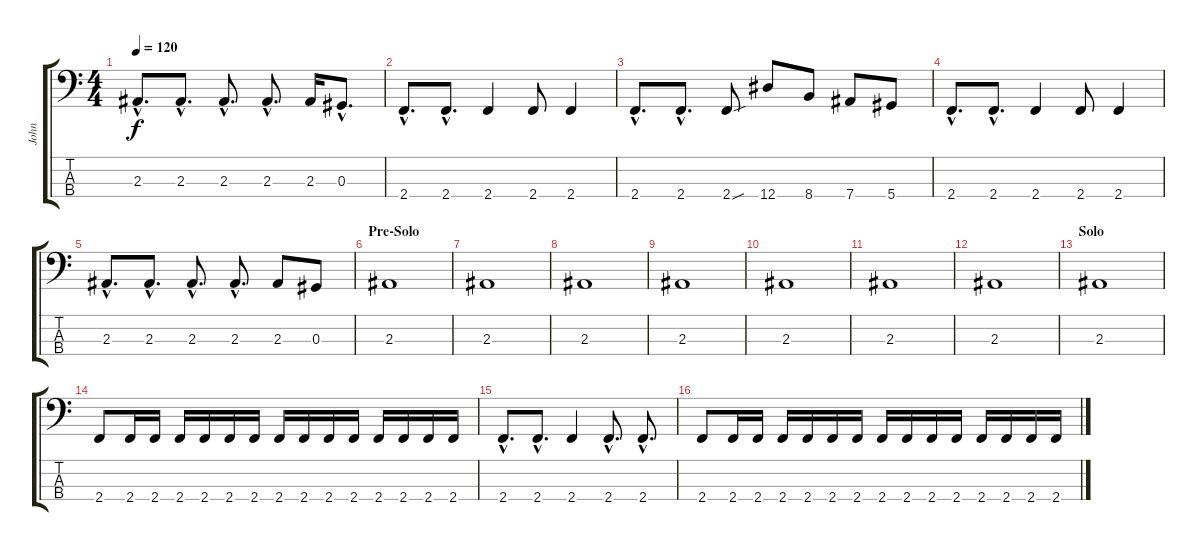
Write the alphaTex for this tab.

\track ("John" "John") {instrument electricbassfinger}
\staff {score tabs}
\tuning (Gb2 Db2 Ab1 Eb1) {hide}
\ts (4 4)
\tempo 120
\clef f4
\ks c
2.3{hac}.8{d dy f} 2.3{hac}.8{d} 2.3{hac}.8{d} 2.3{hac}.8{d} 2.3.16 0.3{hac}.8{d} |
2.4{hac}.8{d} 2.4{hac}.8{d} 2.4.4 2.4.8 2.4.4 |
2.4{hac}.8{d} 2.4{hac}.8{d} 2.4{sou}.8 12.4.8 8.4.8 7.4.8 5.4.8 |
2.4{hac}.8{d} 2.4{hac}.8{d} 2.4.4 2.4.8 2.4.4 |
2.3{hac}.8{d} 2.3{hac}.8{d} 2.3{hac}.8{d} 2.3{hac}.8{d} 2.3.8 0.3.8 |
\section ("" "Pre-Solo")
2.3.1 |
2.3.1 |
2.3.1 |
2.3.1 |
2.3.1 |
2.3.1 |
2.3.1 |
\section ("" "Solo")
2.3.1 |
2.4.8 2.4.16 2.4.16 2.4.16 2.4.16 2.4.16 2.4.16 2.4.16 2.4.16 2.4.16 2.4.16 2.4.16 2.4.16 2.4.16 2.4.16 |
2.4{hac}.8{d} 2.4{hac}.8{d} 2.4.4 2.4{hac}.8{d} 2.4{hac}.8{d} |
2.4.8 2.4.16 2.4.16 2.4.16 2.4.16 2.4.16 2.4.16 2.4.16 2.4.16 2.4.16 2.4.16 2.4.16 2.4.16 2.4.16 2.4.16
